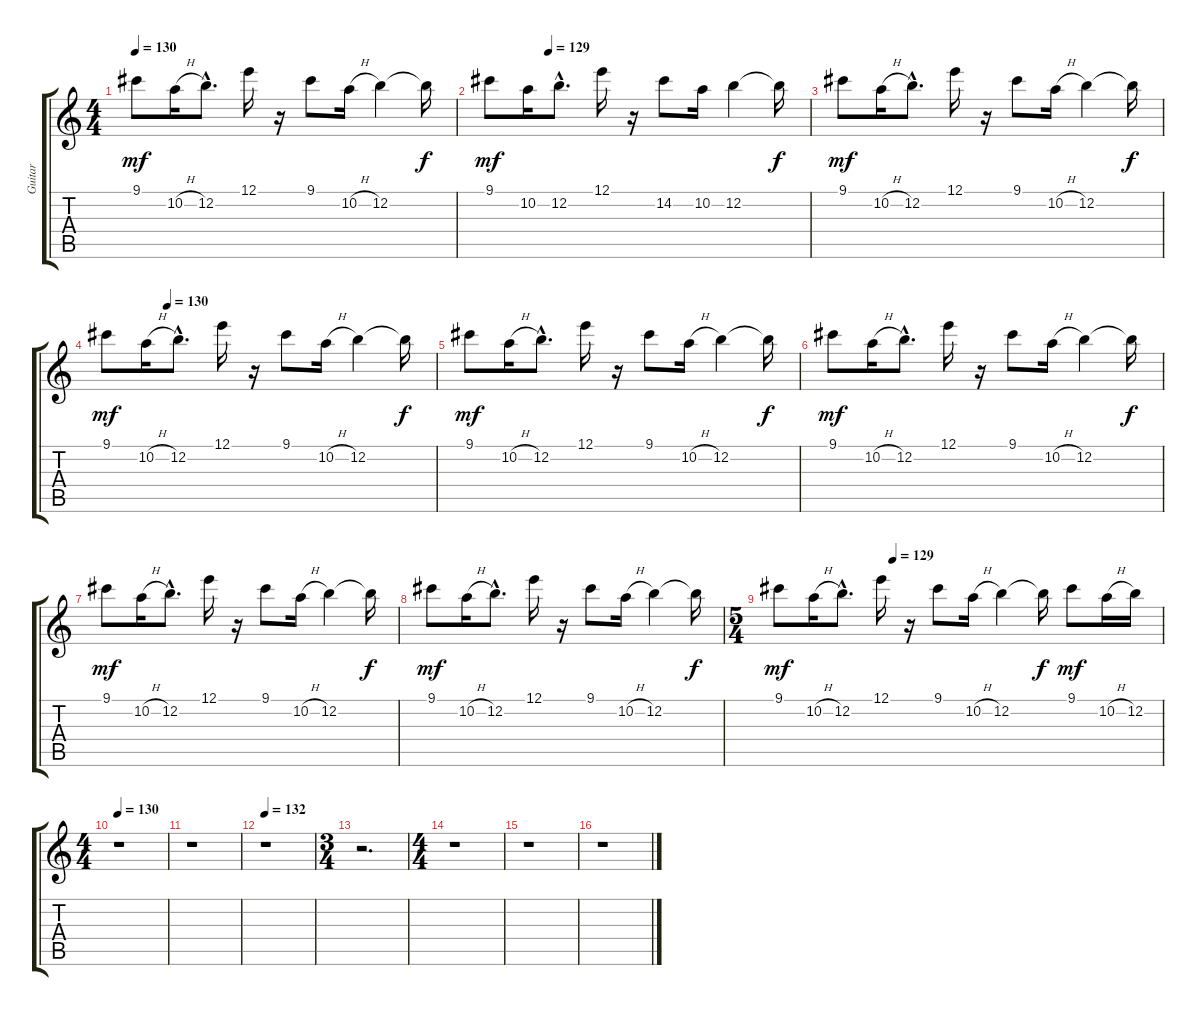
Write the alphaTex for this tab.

\track ("Guitar" "Guitar") {instrument overdrivenguitar}
\staff {score tabs}
\tuning (E4 B3 G3 D3 A2 E2) {hide}
\ts (4 4)
\tempo 130
\clef g2
\ks c
9.1.8{dy mf} 10.2{h}.16 12.2{hac}.8{d} 12.1.16 r.16 9.1.8 10.2{h}.16 12.2.4 12.2{t}.16{dy f} |
\tempo (129 0.1875)
9.1.8{dy mf} 10.2.16 12.2{hac}.8{d} 12.1.16 r.16 14.2.8 10.2.16 12.2.4 12.2{t}.16{dy f} |
9.1.8{dy mf} 10.2{h}.16 12.2{hac}.8{d} 12.1.16 r.16 9.1.8 10.2{h}.16 12.2.4 12.2{t}.16{dy f} |
\tempo (130 0.1875)
9.1.8{dy mf} 10.2{h}.16 12.2{hac}.8{d} 12.1.16 r.16 9.1.8 10.2{h}.16 12.2.4 12.2{t}.16{dy f} |
9.1.8{dy mf} 10.2{h}.16 12.2{hac}.8{d} 12.1.16 r.16 9.1.8 10.2{h}.16 12.2.4 12.2{t}.16{dy f} |
9.1.8{dy mf} 10.2{h}.16 12.2{hac}.8{d} 12.1.16 r.16 9.1.8 10.2{h}.16 12.2.4 12.2{t}.16{dy f} |
9.1.8{dy mf} 10.2{h}.16 12.2{hac}.8{d} 12.1.16 r.16 9.1.8 10.2{h}.16 12.2.4 12.2{t}.16{dy f} |
9.1.8{dy mf} 10.2{h}.16 12.2{hac}.8{d} 12.1.16 r.16 9.1.8 10.2{h}.16 12.2.4 12.2{t}.16{dy f} |
\ts (5 4)
\tempo (129 0.3)
9.1.8{dy mf} 10.2{h}.16 12.2{hac}.8{d} 12.1.16 r.16 9.1.8 10.2{h}.16 12.2.4 12.2{t}.16{dy f} 9.1.8{dy mf} 10.2{h}.16 12.2.16 |
\ts (4 4)
\tempo 130
r.1 |
r.1 |
\tempo 132
r.1 |
\ts (3 4)
r.2{d} |
\ts (4 4)
r.1 |
r.1 |
r.1
